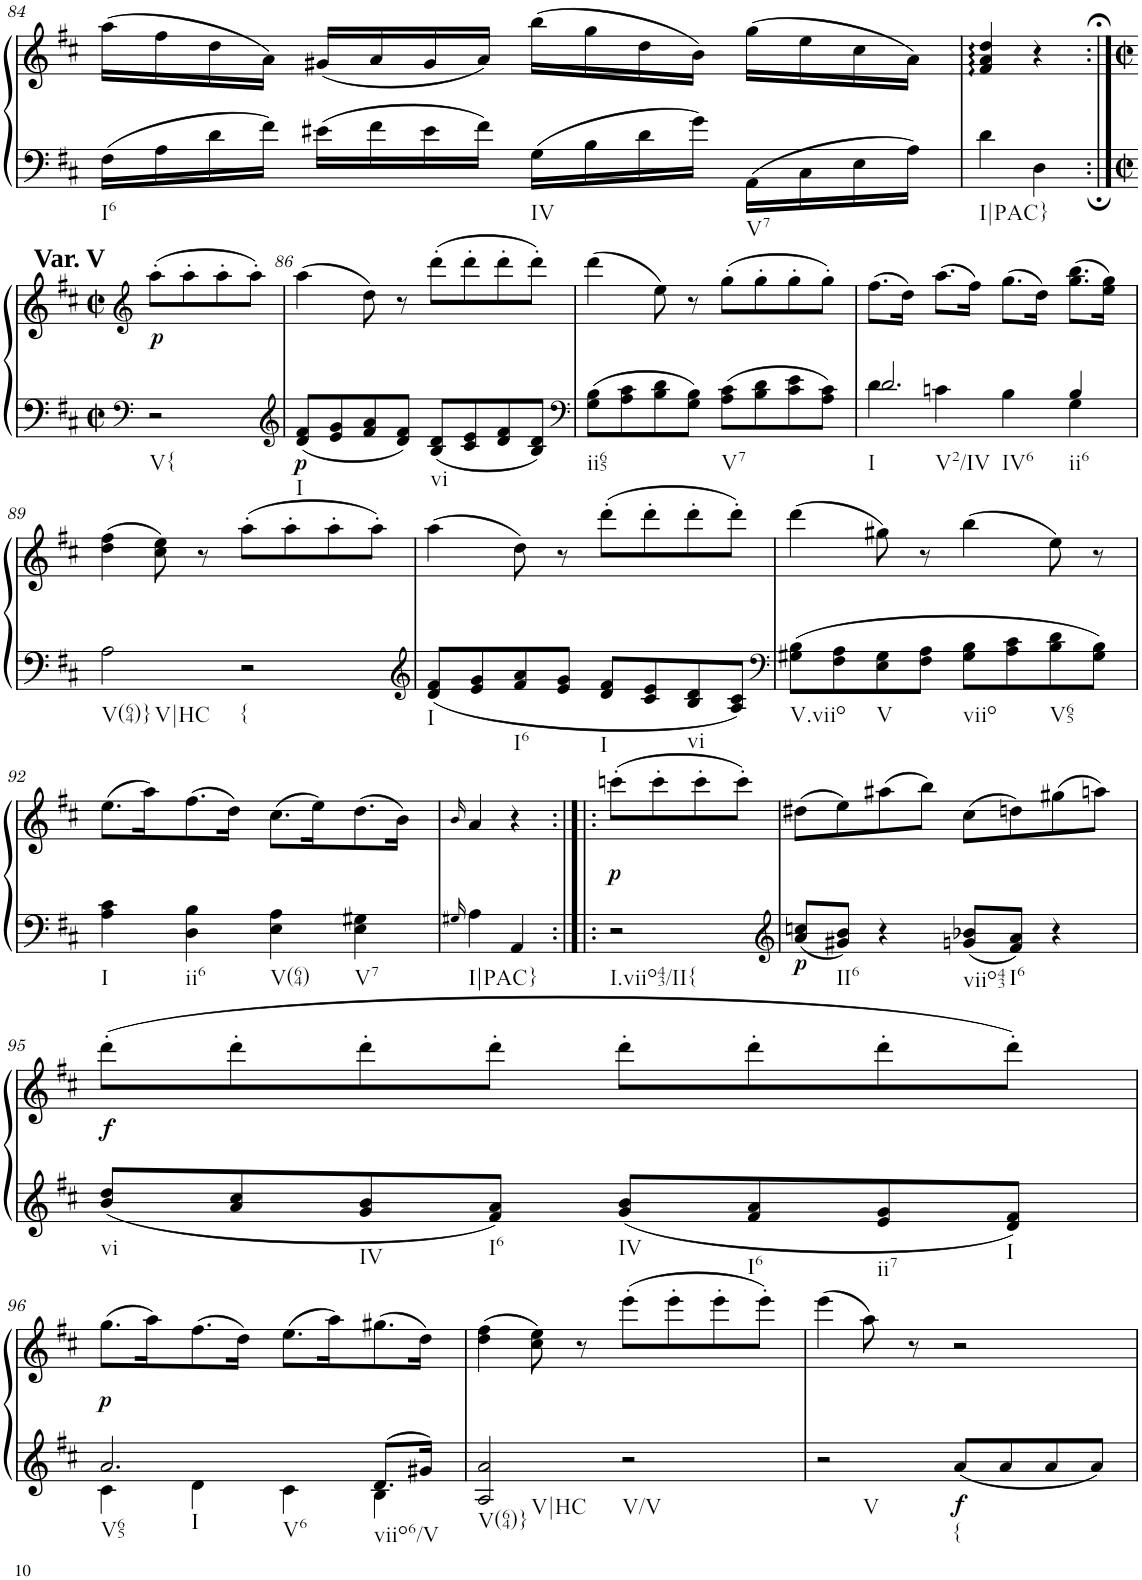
**kern	**kern	**dynam
*part1	*part1	*part1
*staff2	*staff1	*staff1/2
*I"unbenannt2	*	*
!!LO:PB:g=z
*clefF4	*clefG2	*
*k[f#c#]	*k[f#c#]	*
*M2/2	*M2/2	*
*met(c|)	*met(c|)	*
=84	=84	=84
!LO:TX:b:t=I6	!	!
16F#\LL	(16aa\LL	.
16A\	16ff#\	.
16d\	16dd\	.
16f#\JJ	16a\JJ)	.
16e#X\LL	(16g#X/LL	.
16f#\	16a/	.
16e#\	16g#/	.
16f#\JJ	16a/JJ)	.
!LO:TX:b:t=IV	!	!
16G\LL	(16bb\LL	.
16B\	16gg\	.
16d\	16dd\	.
16g\JJ	16b\JJ)	.
!LO:TX:b:t=V7	!	!
16AA\LL	(16gg\LL	.
16C#\	16ee\	.
16E\	16cc#\	.
16A\JJ	16a\JJ)	.
=85	=85	=85
!LO:TX:b:t=I|PAC}	!	!
4d\	4f#/ 4a/ 4dd/	.
4D\	4r	.
!!LO:LB:g=z
=85X10:|!	=85X10:|!	=85X10:|!
*clefF4	*clefG2	*
*M2/2	*M2/2	*
*met(c|)	*met(c|)	*
!	!LO:TX:a:B:t=Var. V	!
!LO:TX:b:t=V{	!	!
!	!	!LO:DY:b
2r	(8aa'\L	p
.	8aa'\	.
.	8aa'\	.
.	8aa'\J)	.
=86	=86	=86
*clefG2	*	*
!LO:TX:b:t=I	!	!
!	!	!LO:DY:b=2
8d/ 8f#/L	(4aa\	p
8e/ 8g/	.	.
8f#/ 8a/	8dd\)	.
8d/ 8f#/J	8r	.
!LO:TX:b:t=vi	!	!
8B/ 8d/L	(8ddd'\L	.
8c#/ 8e/	8ddd'\	.
8d/ 8f#/	8ddd'\	.
8B/ 8d/J	8ddd'\J)	.
=87	=87	=87
*clefF4	*	*
!LO:TX:b:t=ii65	!	!
8G\ 8B\L	(4ddd\	.
8A\ 8c#\	.	.
8B\ 8d\	8ee\)	.
8G\ 8B\J	8r	.
!LO:TX:b:t=V7	!	!
8A\ 8c#\L	(8gg'\L	.
8B\ 8d\	8gg'\	.
8c#\ 8e\	8gg'\	.
8A\ 8c#\J	8gg'\J)	.
=88	=88	=88
*^	*	*
!LO:TX:b:t=I	!	!	!
!LO:TX:b:t=V2/IV	!	!	!
!LO:TX:b:t=IV6	!	!	!
2.d/	4d\	(8.ff#\L	.
.	.	16dd\Jk)	.
.	4cn\	(8.aa\L	.
.	.	16ff#\Jk)	.
.	4B\	(8.gg\L	.
.	.	16dd\Jk)	.
!LO:TX:b:t=ii6	!	!	!
4B/	4G\	(8.gg\ 8.bb\L	.
.	.	16ee\ 16gg\Jk)	.
*v	*v	*	*
!!LO:LB:g=z
=89	=89	=89
!LO:TX:b:t=V(64)}	!	!
!LO:TX:b:t=V|HC	!	!
2A\	(4dd\ 4ff#\	.
.	8cc#\ 8ee\)	.
.	8r	.
!LO:TX:b:t={	!	!
2r	(8aa'\L	.
.	8aa'\	.
.	8aa'\	.
.	8aa'\J)	.
=90	=90	=90
*clefG2	*	*
!LO:TX:b:t=I	!	!
8d/ 8f#/L	(4aa\	.
8e/ 8g/	.	.
!LO:TX:b:t=I6	!	!
8f#/ 8a/	8dd\)	.
8e/ 8g/J	8r	.
!LO:TX:b:t=I	!	!
8d/ 8f#/L	(8ddd'\L	.
8c#/ 8e/	8ddd'\	.
!LO:TX:b:t=vi	!	!
8B/ 8d/	8ddd'\	.
8A/ 8c#/J	8ddd'\J)	.
=91	=91	=91
*clefF4	*	*
!LO:TX:b:t=V.viio	!	!
8G#X\ 8B\L	(4ddd\	.
8F#\ 8A\	.	.
!LO:TX:b:t=V	!	!
8E\ 8G#\	8gg#X\)	.
8F#\ 8A\J	8r	.
!LO:TX:b:t=viio	!	!
8G#\ 8B\L	(4bb\	.
8A\ 8c#\	.	.
!LO:TX:b:t=V65	!	!
8B\ 8d\	8ee\)	.
8G#\ 8B\J	8r	.
!!LO:LB:g=z
=92	=92	=92
!LO:TX:b:t=I	!	!
4A\ 4c#\	(8.ee\L	.
.	16aa\K)	.
!LO:TX:b:t=ii6	!	!
4D\ 4B\	(8.ff#\	.
.	16dd\Jk)	.
!LO:TX:b:t=V(64)	!	!
4E\ 4A\	(8.cc#\L	.
.	16ee\K)	.
!LO:TX:b:t=V7	!	!
4E\ 4G#X\	(8.dd\	.
.	16b\Jk)	.
=93	=93	=93
16qG#X/	16qb/	.
!LO:TX:b:t=I|PAC}	!	!
4A\	4a/	.
4AA/	4r	.
=93X11:|!|:	=93X11:|!|:	=93X11:|!|:
!LO:TX:b:t=I.viio43/II{	!	!
!	!	!LO:DY:b
2r	(8cccn'\L	p
.	8ccc'\	.
.	8ccc'\	.
.	8ccc'\J)	.
=94	=94	=94
*clefG2	*	*
!	!	!LO:DY:b=2
8a/ 8ccn/L	(8dd#X\L	p
!LO:TX:b:t=II6	!	!
8g#X/ 8b/J	8ee\)	.
4r	(8aa#X\	.
.	8bb\J)	.
!LO:TX:b:t=viio43	!	!
8gn/ 8b-X/L	(8cc#\L	.
!LO:TX:b:t=I6	!	!
8f#/ 8a/J	8ddn\)	.
4r	(8gg#X\	.
.	8aan\J)	.
!!LO:LB:g=z
=95	=95	=95
!LO:TX:b:t=vi	!	!
!	!	!LO:DY:b
8b/ 8dd/L	(8ddd'\L	f
8a/ 8cc#/	8ddd'\	.
!LO:TX:b:t=IV	!	!
8g/ 8b/	8ddd'\	.
!LO:TX:b:t=I6	!	!
8f#/ 8a/J	8ddd'\J	.
!LO:TX:b:t=IV	!	!
8g/ 8b/L	8ddd'\L	.
!LO:TX:b:t=I6	!	!
8f#/ 8a/	8ddd'\	.
!LO:TX:b:t=ii7	!	!
8e/ 8g/	8ddd'\	.
!LO:TX:b:t=I	!	!
8d/ 8f#/J	8ddd'\J)	.
!!LO:LB:g=z
=96	=96	=96
*^	*	*
!LO:TX:b:t=V65	!	!	!
!LO:TX:b:t=I	!	!	!
!LO:TX:b:t=V6	!	!	!
!	!	!	!LO:DY:b
2.a/	4c#\	(8.gg\L	p
.	.	16aa\K)	.
.	4d\	(8.ff#\	.
.	.	16dd\Jk)	.
.	4c#\	(8.ee\L	.
.	.	16aa\K)	.
!LO:TX:b:t=viio6/V	!	!	!
8.d/L	4B\	(8.gg#X\	.
16g#X/Jk	.	16dd\Jk)	.
*v	*v	*	*
=97	=97	=97
!LO:TX:b:t=V(64)}	!	!
!LO:TX:b:t=V|HC	!	!
2A/ 2a/	(4dd\ 4ff#\	.
.	8cc#\ 8ee\)	.
.	8r	.
!LO:TX:b:t=V/V	!	!
2r	(8eee'\L	.
.	8eee'\	.
.	8eee'\	.
.	8eee'\J)	.
=98	=98	=98
!LO:TX:b:t=V	!	!
2r	(4eee\	.
.	8aa\)	.
.	8r	.
!LO:TX:b:t={	!	!
!	!	!LO:DY:b=2
8a/L	2r	f
8a/	.	.
8a/	.	.
8a/J	.	.
=	=	=
*-	*-	*-
